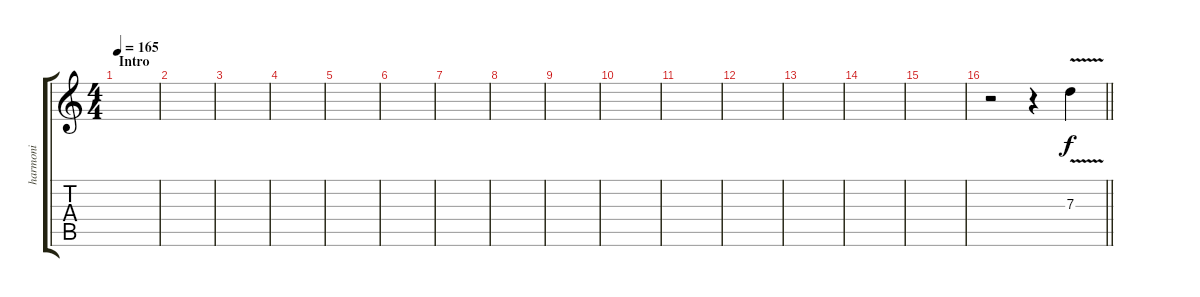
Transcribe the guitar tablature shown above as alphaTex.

\track ("harmoni" "harmoni") {instrument distortionguitar}
\staff {score tabs}
\tuning (E4 B3 G3 D3 A2 E2) {hide}
\ts (4 4)
\section ("" "Intro")
\tempo 165
\clef g2
\ks c
|
|
|
|
|
|
|
|
|
|
|
|
|
|
|
\barLineRight lightlight
r.2 r.4 7.3{v}.4
